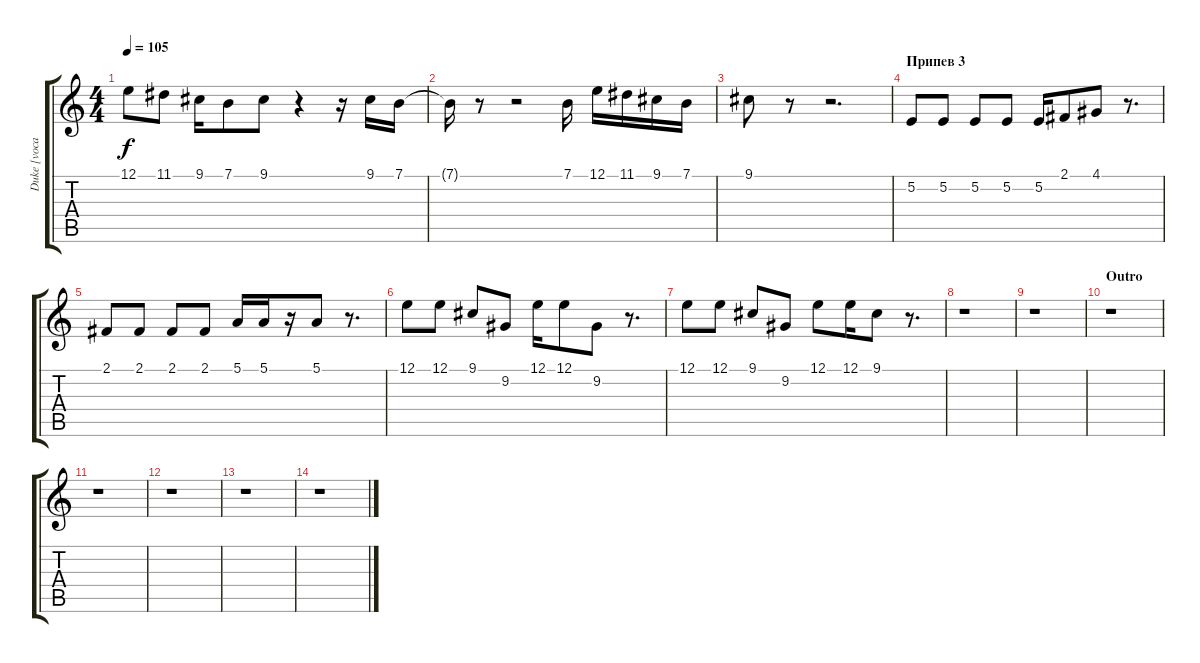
\track ("Duke [vocal]" "Duke [voca") {instrument viola}
\staff {score tabs}
\tuning (E4 B3 G3 D3 A2 E2) {hide}
\ts (4 4)
\tempo 105
\clef g2
\ks c
12.1.8{dy f} 11.1.8 9.1.16 7.1.8 9.1.8 r.4 r.16 9.1.16 7.1.16 |
7.1{t}.16 r.8 r.2 7.1.16 12.1.16 11.1.16 9.1.16 7.1.16 |
9.1.8 r.8 r.2{d} |
\section ("" "Припев 3")
5.2.8 5.2.8 5.2.8 5.2.8 5.2.16 2.1.8 4.1.8 r.8{d} |
2.1.8 2.1.8 2.1.8 2.1.8 5.1.16 5.1.16 r.16 5.1.8 r.8{d} |
12.1.8 12.1.8 9.1.8 9.2.8 12.1.16 12.1.8 9.2.8 r.8{d} |
12.1.8 12.1.8 9.1.8 9.2.8 12.1.8 12.1.16 9.1.8 r.8{d} |
r.1 |
r.1 |
\section ("" "Outro")
r.1 |
r.1 |
r.1 |
r.1 |
r.1
